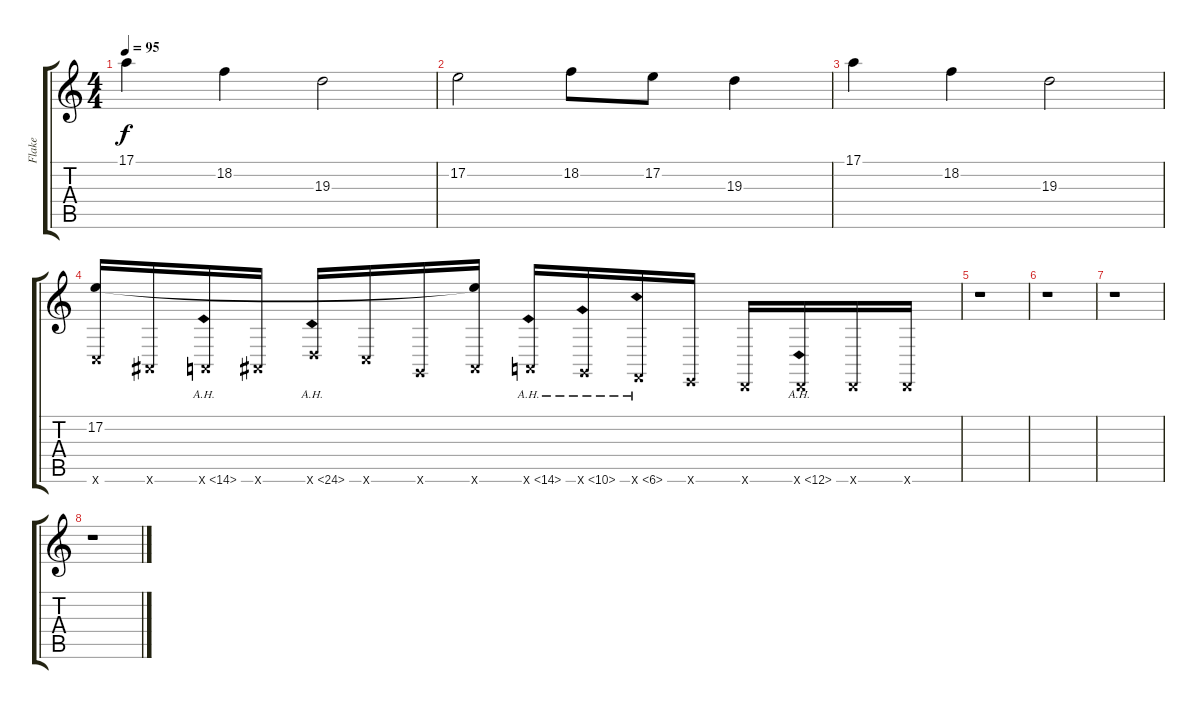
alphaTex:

\track ("Flake" "Flake") {instrument pad2warm}
\staff {score tabs}
\tuning (E4 B3 G3 D3 A2 D2) {hide}
\ts (4 4)
\tempo 95
\clef g2
\ks c
17.1.4{dy f} 18.2.4 19.3.2 |
17.2.2 18.2.8 17.2.8 19.3.4 |
17.1.4 18.2.4 19.3.2 |
(17.2 10.6{x}).16{balance 16 instrument pad2warm} 8.6{x}.16{balance 14} 7.6{ah 7 x}.16{balance 12} 8.6{x}.16{balance 10} 12.6{ah 12 x}.16{balance 8} 10.6{x}.16{balance 6} 5.6{x}.16{balance 4} (17.2{t} 8.6{x}).16{balance 2} 7.6{ah 7 x}.16{balance 0} 5.6{ah 5 x}.16{balance 2} 3.6{ah 3 x}.16{balance 4} 2.6{x}.16{balance 6} 0.6{x}.16{balance 8} 0.6{ah 12 x}.16{balance 10} 0.6{x}.16{balance 12} 0.6{x}.16{balance 14} |
r.1 |
r.1 |
r.1 |
r.1
